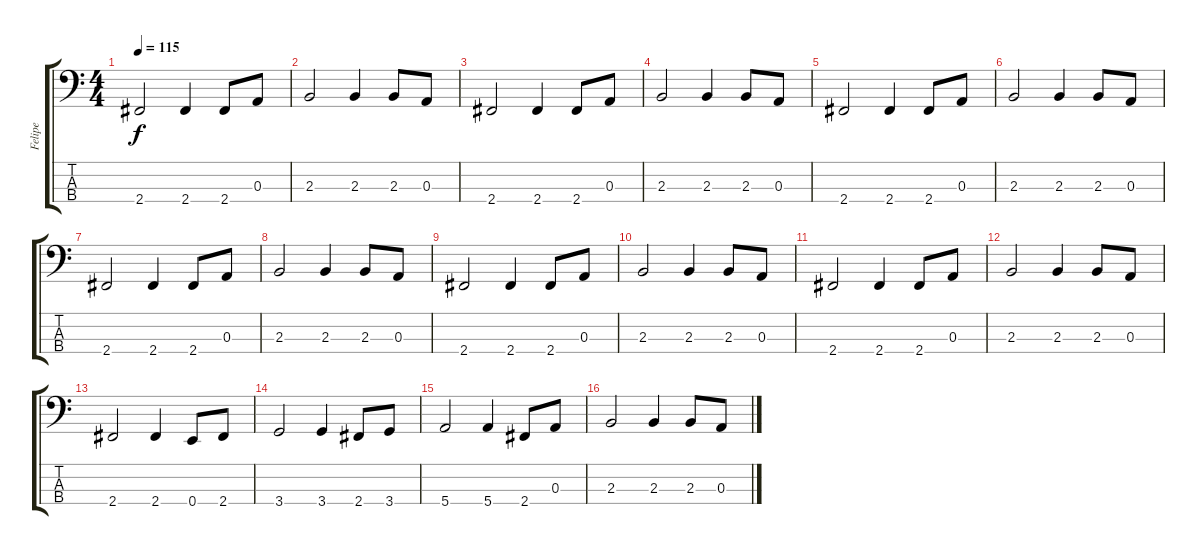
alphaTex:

\track ("Felipe" "Felipe") {instrument acousticbass}
\staff {score tabs}
\tuning (G2 D2 A1 E1) {hide}
\ts (4 4)
\tempo 115
\clef f4
\ks c
2.4.2{dy f} 2.4.4 2.4.8 0.3.8 |
2.3.2 2.3.4 2.3.8 0.3.8 |
2.4.2 2.4.4 2.4.8 0.3.8 |
2.3.2 2.3.4 2.3.8 0.3.8 |
2.4.2 2.4.4 2.4.8 0.3.8 |
2.3.2 2.3.4 2.3.8 0.3.8 |
2.4.2 2.4.4 2.4.8 0.3.8 |
2.3.2 2.3.4 2.3.8 0.3.8 |
2.4.2 2.4.4 2.4.8 0.3.8 |
2.3.2 2.3.4 2.3.8 0.3.8 |
2.4.2 2.4.4 2.4.8 0.3.8 |
2.3.2 2.3.4 2.3.8 0.3.8 |
2.4.2 2.4.4 0.4.8 2.4.8 |
3.4.2 3.4.4 2.4.8 3.4.8 |
5.4.2 5.4.4 2.4.8 0.3.8 |
2.3.2 2.3.4 2.3.8 0.3.8
